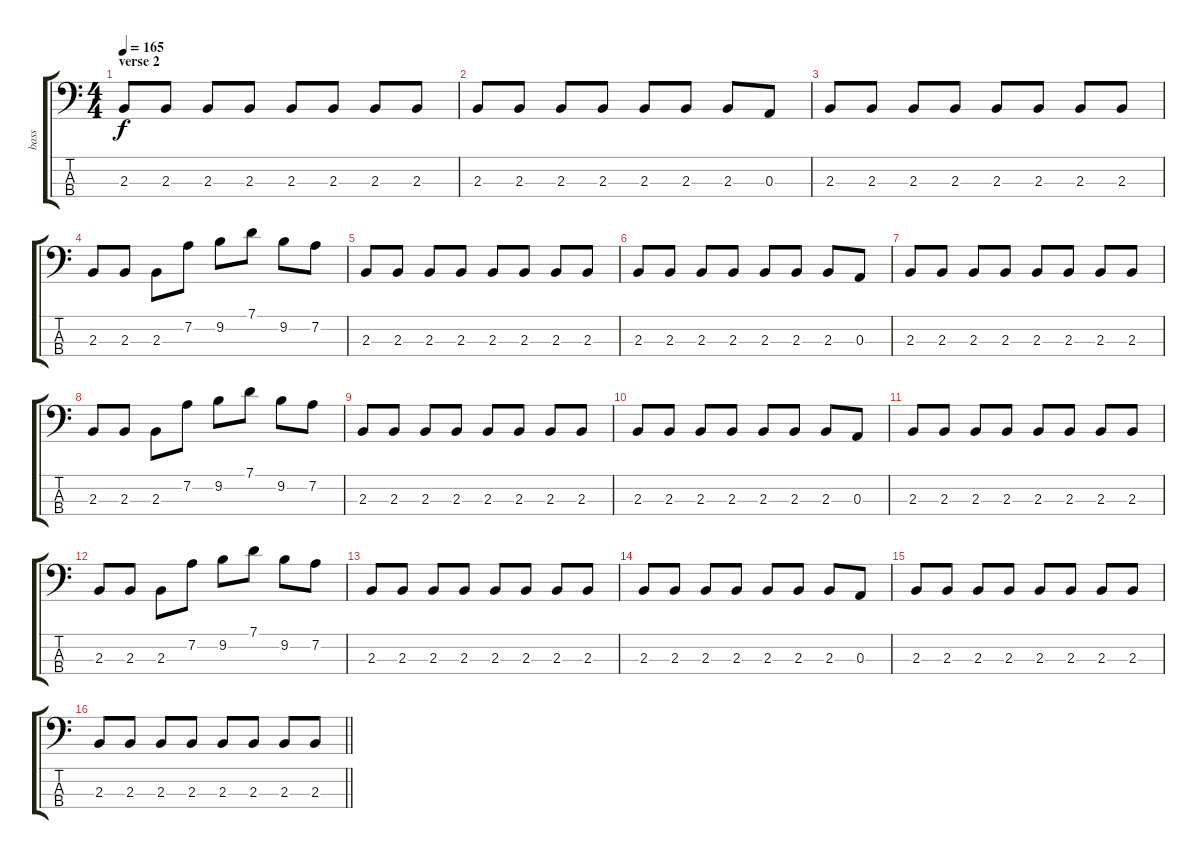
\track ("bass" "bass") {instrument electricbassfinger}
\staff {score tabs}
\tuning (G2 D2 A1 E1) {hide}
\ts (4 4)
\section ("" "verse 2")
\tempo 165
\clef f4
\ks c
2.3.8{dy f} 2.3.8 2.3.8 2.3.8 2.3.8 2.3.8 2.3.8 2.3.8 |
2.3.8 2.3.8 2.3.8 2.3.8 2.3.8 2.3.8 2.3.8 0.3.8 |
2.3.8 2.3.8 2.3.8 2.3.8 2.3.8 2.3.8 2.3.8 2.3.8 |
2.3.8 2.3.8 2.3.8 7.2.8 9.2.8 7.1.8 9.2.8 7.2.8 |
2.3.8 2.3.8 2.3.8 2.3.8 2.3.8 2.3.8 2.3.8 2.3.8 |
2.3.8 2.3.8 2.3.8 2.3.8 2.3.8 2.3.8 2.3.8 0.3.8 |
2.3.8 2.3.8 2.3.8 2.3.8 2.3.8 2.3.8 2.3.8 2.3.8 |
2.3.8 2.3.8 2.3.8 7.2.8 9.2.8 7.1.8 9.2.8 7.2.8 |
2.3.8 2.3.8 2.3.8 2.3.8 2.3.8 2.3.8 2.3.8 2.3.8 |
2.3.8 2.3.8 2.3.8 2.3.8 2.3.8 2.3.8 2.3.8 0.3.8 |
2.3.8 2.3.8 2.3.8 2.3.8 2.3.8 2.3.8 2.3.8 2.3.8 |
2.3.8 2.3.8 2.3.8 7.2.8 9.2.8 7.1.8 9.2.8 7.2.8 |
2.3.8 2.3.8 2.3.8 2.3.8 2.3.8 2.3.8 2.3.8 2.3.8 |
2.3.8 2.3.8 2.3.8 2.3.8 2.3.8 2.3.8 2.3.8 0.3.8 |
2.3.8 2.3.8 2.3.8 2.3.8 2.3.8 2.3.8 2.3.8 2.3.8 |
\barLineRight lightlight
2.3.8 2.3.8 2.3.8 2.3.8 2.3.8 2.3.8 2.3.8 2.3.8
